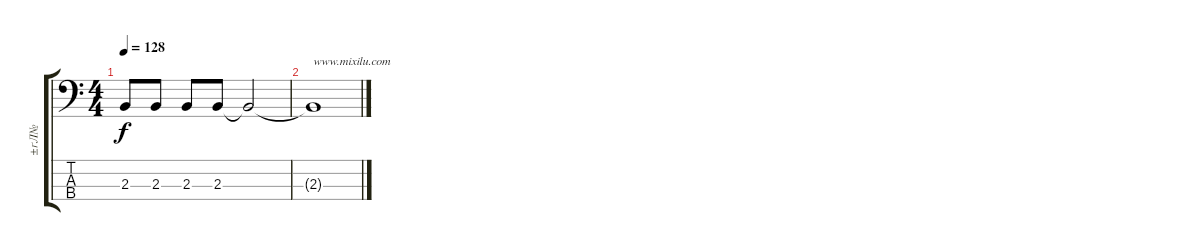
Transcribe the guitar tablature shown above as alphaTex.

\track ("±ґЛ№" "±ґЛ№") {instrument electricbassfinger}
\staff {score tabs}
\tuning (G2 D2 A1 E1) {hide}
\ts (4 4)
\tempo 128
\clef f4
\ks c
2.3.8{dy f} 2.3.8 2.3.8 2.3.8 2.3{t}.2 |
2.3{t}.1{txt "www.mixilu.com"}
